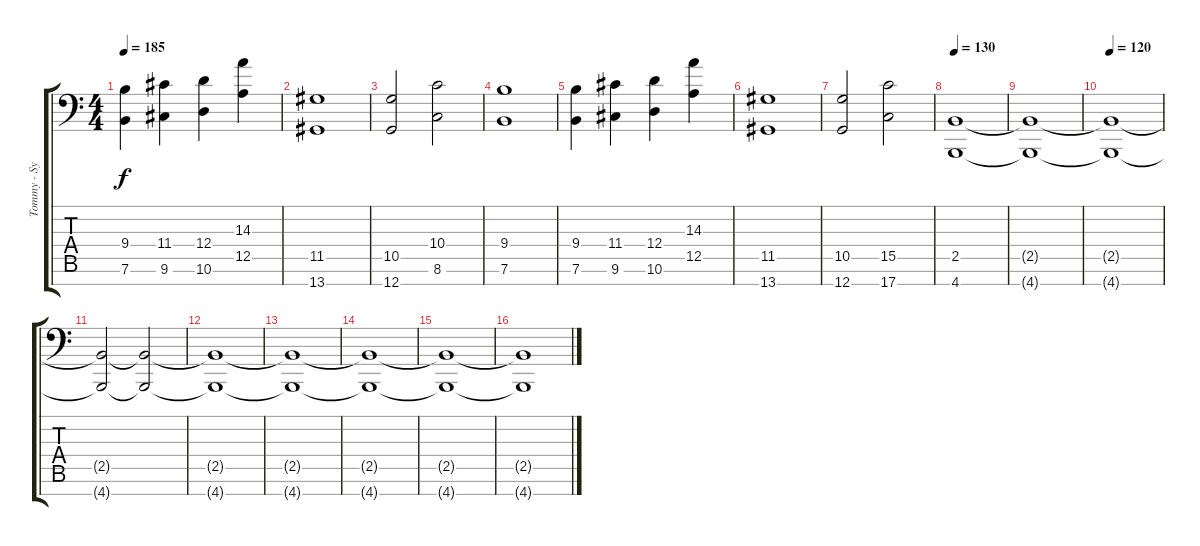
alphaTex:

\track ("Tommy - Synth" "Tommy - Sy") {instrument harpsichord}
\staff {score tabs}
\tuning (E4 B3 G3 D3 A2 E2 G1) {hide}
\ts (4 4)
\tempo 185
\clef f4
\ks c
(9.4 7.6).4{dy f} (11.4 9.6).4 (12.4 10.6).4 (14.3 12.5).4 |
(11.5 13.7).1 |
(10.5 12.7).2 (10.4 8.6).2 |
(9.4 7.6).1 |
(9.4 7.6).4 (11.4 9.6).4 (12.4 10.6).4 (14.3 12.5).4 |
(11.5 13.7).1 |
(10.5 12.7).2 (15.5 17.7).2 |
\tempo 130
(2.5 4.7).1 |
(2.5{t} 4.7{t}).1{volume 7} |
\tempo 120
(2.5{t} 4.7{t}).1 |
(2.5{t} 4.7{t}).2 (2.5{t} 4.7{t}).2{volume 0} |
(2.5{t} 4.7{t}).1 |
(2.5{t} 4.7{t}).1 |
(2.5{t} 4.7{t}).1 |
(2.5{t} 4.7{t}).1 |
(2.5{t} 4.7{t}).1
